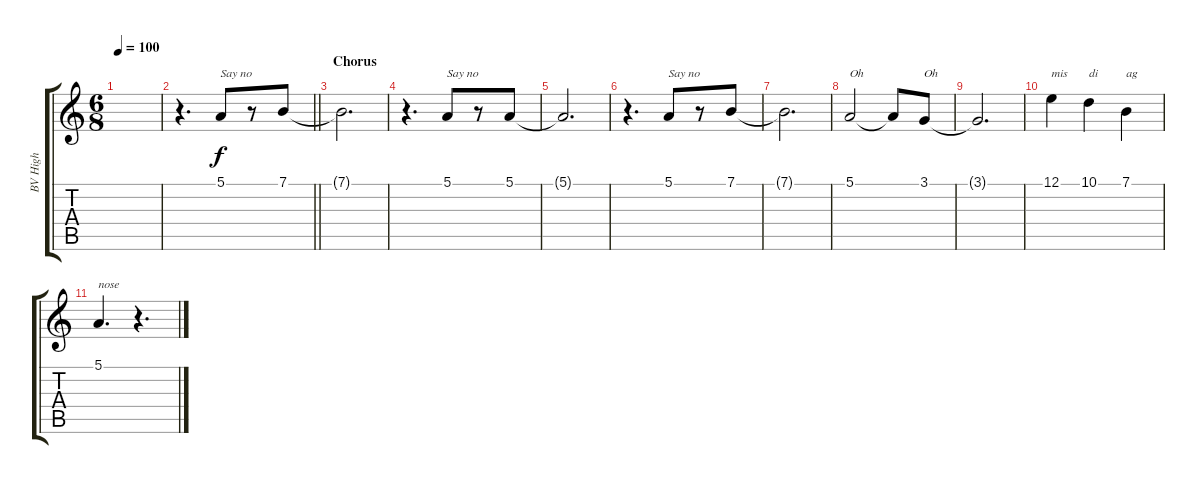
\track ("BV High" "BV High") {instrument electricpiano1}
\staff {score tabs}
\tuning (E4 B3 G3 D3 A2 E2) {hide}
\ts (6 8)
\tempo 100
\clef g2
\ks c
|
\barLineRight lightlight
r.4{d} 5.1.8{txt "Say no"} r.8 7.1.8 |
\section ("" "Chorus")
7.1{t}.2{d} |
r.4{d} 5.1.8{txt "Say no"} r.8 5.1.8 |
5.1{t}.2{d} |
r.4{d} 5.1.8{txt "Say no"} r.8 7.1.8 |
7.1{t}.2{d} |
5.1.2{txt "Oh"} 5.1{t}.8 3.1.8{txt "Oh"} |
3.1{t}.2{d} |
12.1.4{txt "mis"} 10.1.4{txt "di"} 7.1.4{txt "ag"} |
5.1.4{d txt "nose"} r.4{d}
